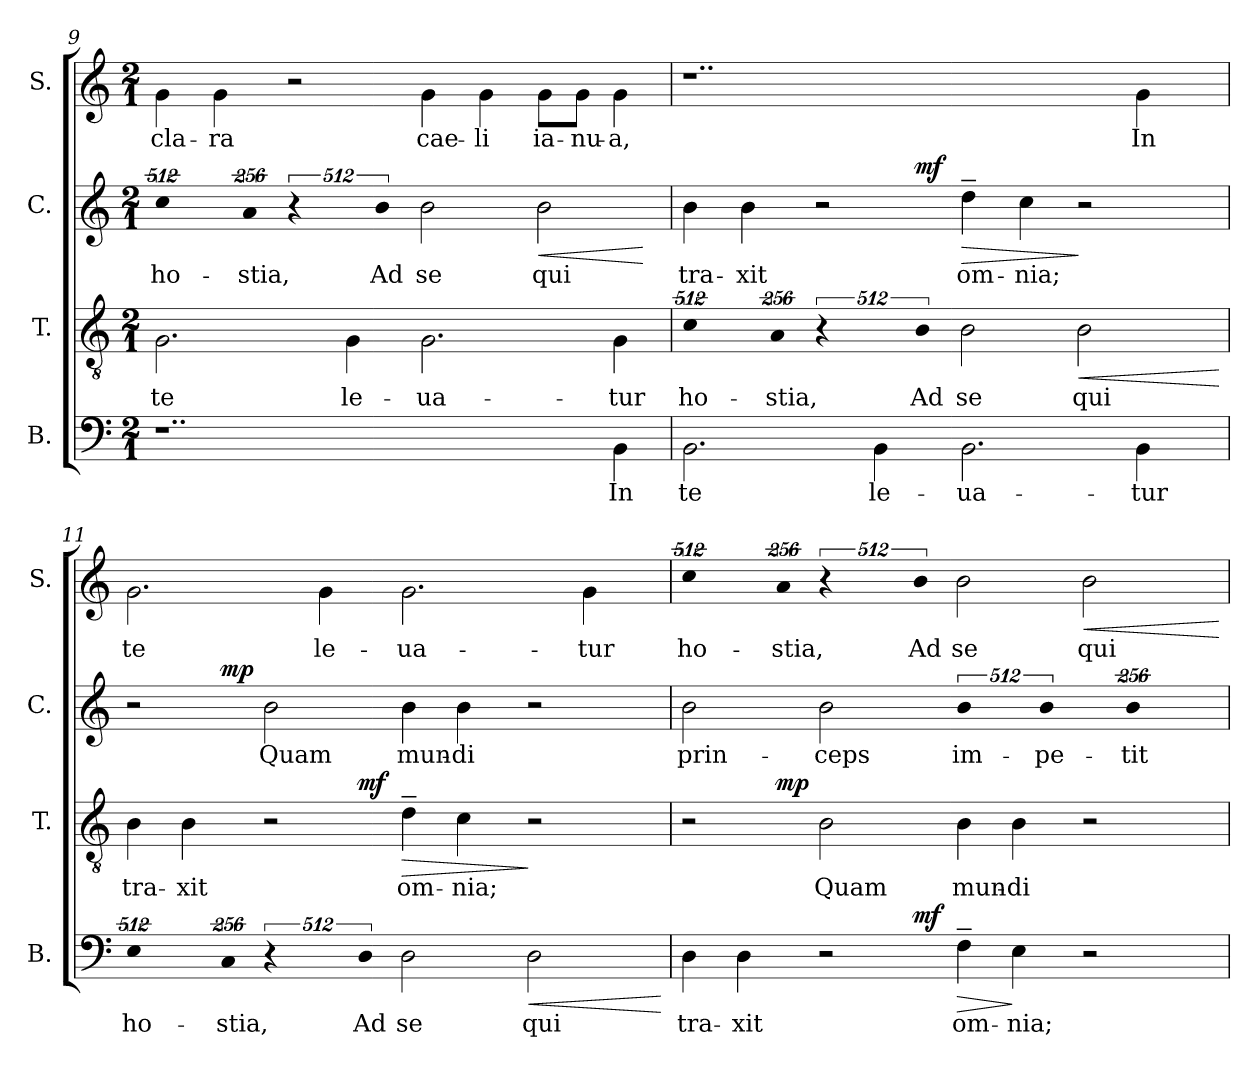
**kern	**text	**dynam	**kern	**text	**dynam	**kern	**text	**dynam	**kern	**text	**dynam
*part4	*part4	*part4	*part3	*part3	*part3	*part2	*part2	*part2	*part1	*part1	*part1
*staff4	*staff4	*staff4	*staff3	*staff3	*staff3	*staff2	*staff2	*staff2	*staff1	*staff1	*staff1
*I"B.	*	*	*I"T.	*	*	*I"C.	*	*	*I"S.	*	*
*I'B.	*	*	*I'T.	*	*	*I'C.	*	*	*I'S.	*	*
!!LO:LB:g=z
*clefF4	*	*	*clefGv2	*	*	*clefG2	*	*	*clefG2	*	*
*	*	*	*ITrd7c12	*	*	*	*	*	*	*	*
*k[]	*	*	*k[]	*	*	*k[]	*	*	*k[]	*	*
*C:	*	*	*C:	*	*	*C:	*	*	*C:	*	*
*M2/1	*	*	*M2/1	*	*	*M2/1	*	*	*M2/1	*	*
=9	=9	=9	=9	=9	=9	=9	=9	=9	=9	=9	=9
!	!	!	!	!LO:LY:b:color=#000000	!	!LO:N:vis=2	!	!	!	!	!
!	!	!	!	!	!	!	!LO:LY:b:color=#000000	!	!	!	!
!	!	!	!	!	!	!	!	!	!	!LO:LY:b:color=#000000	!
1..r	.	.	2.GGi\	te	.	1024%341cci\	ho-	.	4gi\	cla-	.
!	!	!	!	!	!	!	!	!	!	!LO:LY:b:color=#000000	!
.	.	.	.	.	.	.	.	.	4gi\	-ra	.
!	!	!	!	!	!	!LO:N:vis=4	!	!	!	!	!
!	!	!	!	!	!	!	!LO:LY:b:color=#000000	!	!	!	!
.	.	.	.	.	.	1024%171ai\	-stia,	.	.	.	.
!	!	!	!	!	!	!LO:N:vis=2	!	!	!	!	!
.	.	.	.	.	.	1024%341r	.	.	2r	.	.
!	!	!	!	!LO:LY:b:color=#000000	!	!	!	!	!	!	!
.	.	.	4GGi\	le-	.	.	.	.	.	.	.
!	!	!	!	!	!	!LO:N:vis=4	!	!	!	!	!
!	!	!	!	!	!	!	!LO:LY:b:color=#000000	!	!	!	!
.	.	.	.	.	.	1024%171bi\	Ad	.	.	.	.
!	!	!	!	!LO:LY:b:color=#000000	!	!	!	!	!	!	!
!	!	!	!	!	!	!	!LO:LY:b:color=#000000	!	!	!	!
!	!	!	!	!	!	!	!	!	!	!LO:LY:b:color=#000000	!
.	.	.	2.GGi\	-ua-	.	2bi\	se	.	4gi\	cae-	.
!	!	!	!	!	!	!	!	!	!	!LO:LY:b:color=#000000	!
.	.	.	.	.	.	.	.	.	4gi\	-li	.
!	!	!	!	!	!	!	!LO:LY:b:color=#000000	!LO:HP:b	!	!	!
!	!	!	!	!	!	!	!	!	!	!LO:LY:b:color=#000000	!
.	.	.	.	.	.	2bi\	qui	<	8gi\L	ia-	.
!	!	!	!	!	!	!	!	!	!	!LO:LY:b:color=#000000	!
.	.	.	.	.	.	.	.	.	8gi\J	-nu-	.
!	!LO:LY:b:color=#000000	!	!	!	!	!	!	!	!	!	!
!	!	!	!	!LO:LY:b:color=#000000	!	!	!	!	!	!	!
!	!	!	!	!	!	!	!	!	!	!LO:LY:b:color=#000000	!
4BBi\	In	.	4GGi\	-tur	.	.	.	.	4gi\	-a,	.
.	.	.	.	.	.	.	.	[	.	.	.
=10	=10	=10	=10	=10	=10	=10	=10	=10	=10	=10	=10
!	!LO:LY:b:color=#000000	!	!LO:N:vis=2	!	!	!	!	!	!	!	!
!	!	!	!	!LO:LY:b:color=#000000	!	!	!	!	!	!	!
!	!	!	!	!	!	!	!LO:LY:b:color=#000000	!	!	!	!
*	*	*	*	*	*	*^	*	*	*	*	*
2.BBi\	te	.	1024%341Ci\	ho-	.	4bi\	2ryy	tra-	.	1..r	.	.
!	!	!	!	!	!	!	!	!LO:LY:b:color=#000000	!	!	!	!
.	.	.	.	.	.	4bi\	.	-xit	.	.	.	.
!	!	!	!LO:N:vis=4	!	!	!	!	!	!	!	!	!
!	!	!	!	!LO:LY:b:color=#000000	!	!	!	!	!	!	!	!
.	.	.	1024%171AAi\	-stia,	.	.	.	.	.	.	.	.
!	!	!	!LO:N:vis=2	!	!	!	!	!	!	!	!	!
.	.	.	1024%341r	.	.	2r	4ryy	.	.	.	.	.
!	!LO:LY:b:color=#000000	!	!	!	!	!	!	!	!	!	!	!
4BBi\	le-	.	.	.	.	.	16ryy	.	.	.	.	.
.	.	.	.	.	.	.	64ryy	.	.	.	.	.
.	.	.	.	.	.	.	256ryy	.	.	.	.	.
.	.	.	.	.	.	.	1024ryy	.	.	.	.	.
!	!	!	!LO:N:vis=4	!	!	!	!	!	!	!	!	!
!	!	!	!	!LO:LY:b:color=#000000	!	!	!	!	!	!	!	!
.	.	.	1024%171BBi\	Ad	.	.	1ryy	.	mf	.	.	.
!	!LO:LY:b:color=#000000	!	!	!	!	!	!	!	!	!	!	!
!	!	!	!	!LO:LY:b:color=#000000	!	!	!	!	!	!	!	!
!	!	!	!	!	!	!	!	!LO:LY:b:color=#000000	!LO:HP:b	!	!	!
2.BBi\	-ua-	.	2BBi\	se	.	4dd~i\	.	om-	>	.	.	.
!	!	!	!	!	!	!	!	!LO:LY:b:color=#000000	!	!	!	!
.	.	.	.	.	.	4cci\	.	-nia;	.	.	.	.
!	!	!	!	!LO:LY:b:color=#000000	!LO:HP:b	!	!	!	!	!	!	!
.	.	.	2BBi\	qui	<	2r	.	.	]	.	.	.
!	!LO:LY:b:color=#000000	!	!	!	!	!	!	!	!	!	!	!
!	!	!	!	!	!	!	!	!	!	!	!LO:LY:b:color=#000000	!
4BBi\	-tur	.	.	.	.	.	.	.	.	4gi\	In	.
.	.	.	.	.	.	.	8ryy	.	.	.	.	.
.	.	.	.	.	.	.	32ryy	.	.	.	.	.
.	.	.	.	.	.	.	128ryy	.	.	.	.	.
.	.	.	.	.	.	.	512.ryy	.	.	.	.	.
.	.	.	.	.	[	.	.	.	.	.	.	.
!!LO:LB:g=z
=11	=11	=11	=11	=11	=11	=11	=11	=11	=11	=11	=11	=11
!LO:N:vis=2	!	!	!	!	!	!	!	!	!	!	!	!
!	!LO:LY:b:color=#000000	!	!	!	!	!	!	!	!	!	!	!
!	!	!	!	!LO:LY:b:color=#000000	!	!	!	!	!	!	!	!
!	!	!	!	!	!	!	!	!	!	!	!LO:LY:b:color=#000000	!
*	*	*	*^	*	*	*	*	*	*	*	*	*
1024%341Ei\	ho-	.	4BBi\	2ryy	tra-	.	2r	4ryy	.	.	2.gi\	te	.
!	!	!	!	!	!LO:LY:b:color=#000000	!	!	!	!	!	!	!	!
.	.	.	4BBi\	.	-xit	.	.	16ryy	.	.	.	.	.
.	.	.	.	.	.	.	.	64ryy	.	.	.	.	.
.	.	.	.	.	.	.	.	256ryy	.	.	.	.	.
.	.	.	.	.	.	.	.	1024ryy	.	.	.	.	.
!LO:N:vis=4	!	!	!	!	!	!	!	!	!	!	!	!	!
!	!LO:LY:b:color=#000000	!	!	!	!	!	!	!	!	!	!	!	!
1024%171Ci\	-stia,	.	.	.	.	.	.	1ryy	.	mp	.	.	.
!LO:N:vis=2	!	!	!	!	!	!	!	!	!	!	!	!	!
!	!	!	!	!	!	!	!	!	!LO:LY:b:color=#000000	!	!	!	!
1024%341r	.	.	2r	4ryy	.	.	2bi\	.	Quam	.	.	.	.
!	!	!	!	!	!	!	!	!	!	!	!	!LO:LY:b:color=#000000	!
.	.	.	.	16ryy	.	.	.	.	.	.	4gi\	le-	.
.	.	.	.	64ryy	.	.	.	.	.	.	.	.	.
.	.	.	.	256ryy	.	.	.	.	.	.	.	.	.
.	.	.	.	1024ryy	.	.	.	.	.	.	.	.	.
!LO:N:vis=4	!	!	!	!	!	!	!	!	!	!	!	!	!
!	!LO:LY:b:color=#000000	!	!	!	!	!	!	!	!	!	!	!	!
1024%171Di\	Ad	.	.	1ryy	.	mf	.	.	.	.	.	.	.
!	!LO:LY:b:color=#000000	!	!	!	!	!	!	!	!	!	!	!	!
!	!	!	!	!	!LO:LY:b:color=#000000	!LO:HP:b	!	!	!	!	!	!	!
!	!	!	!	!	!	!	!	!	!LO:LY:b:color=#000000	!	!	!	!
!	!	!	!	!	!	!	!	!	!	!	!	!LO:LY:b:color=#000000	!
2Di\	se	.	4D~i\	.	om-	>	4bi\	.	mun-	.	2.gi\	-ua-	.
!	!	!	!	!	!LO:LY:b:color=#000000	!	!	!	!	!	!	!	!
!	!	!	!	!	!	!	!	!	!LO:LY:b:color=#000000	!	!	!	!
.	.	.	4Ci\	.	-nia;	.	4bi\	.	-di	.	.	.	.
.	.	.	.	.	.	.	.	2ryy	.	.	.	.	.
!	!LO:LY:b:color=#000000	!LO:HP:b	!	!	!	!	!	!	!	!	!	!	!
2Di\	qui	<	2r	.	.	]	2r	.	.	.	.	.	.
!	!	!	!	!	!	!	!	!	!	!	!	!LO:LY:b:color=#000000	!
.	.	.	.	.	.	.	.	.	.	.	4gi\	-tur	.
.	.	.	.	8ryy	.	.	.	8ryy	.	.	.	.	.
.	.	.	.	32ryy	.	.	.	32ryy	.	.	.	.	.
.	.	.	.	128ryy	.	.	.	128ryy	.	.	.	.	.
.	.	.	.	512.ryy	.	.	.	512.ryy	.	.	.	.	.
.	.	[	.	.	.	.	.	.	.	.	.	.	.
*	*	*	*	*	*	*	*v	*v	*	*	*	*	*
=12	=12	=12	=12	=12	=12	=12	=12	=12	=12	=12	=12	=12
*	*	*	*	*	*	*	*^	*	*	*	*	*
!	!LO:LY:b:color=#000000	!	!	!	!	!	!	!	!	!	!	!	!
*	*	*	*	*	*	*	*v	*v	*	*	*	*	*
*	*	*	*	*	*	*	*^	*	*	*	*	*
!	!	!	!	!	!	!	!	!	!LO:LY:b:color=#000000	!	!LO:N:vis=2	!	!
*	*	*	*	*	*	*	*v	*v	*	*	*	*	*
*	*	*	*	*	*	*	*^	*	*	*	*	*
!	!	!	!	!	!	!	!	!	!	!	!	!LO:LY:b:color=#000000	!
*^	*	*	*	*	*	*	*v	*v	*	*	*	*	*
4Di\	2ryy	tra-	.	2r	4ryy	.	.	2bi\	prin-	.	1024%341cci\	ho-	.
!	!	!LO:LY:b:color=#000000	!	!	!	!	!	!	!	!	!	!	!
4Di\	.	-xit	.	.	16ryy	.	.	.	.	.	.	.	.
.	.	.	.	.	64ryy	.	.	.	.	.	.	.	.
.	.	.	.	.	256ryy	.	.	.	.	.	.	.	.
.	.	.	.	.	1024ryy	.	.	.	.	.	.	.	.
!	!	!	!	!	!	!	!	!	!	!	!LO:N:vis=4	!	!
!	!	!	!	!	!	!	!	!	!	!	!	!LO:LY:b:color=#000000	!
.	.	.	.	.	1ryy	.	mp	.	.	.	1024%171ai\	-stia,	.
!	!	!	!	!	!	!LO:LY:b:color=#000000	!	!	!	!	!	!	!
!	!	!	!	!	!	!	!	!	!LO:LY:b:color=#000000	!	!LO:N:vis=2	!	!
2r	4ryy	.	.	2BBi\	.	Quam	.	2bi\	-ceps	.	1024%341r	.	.
.	16ryy	.	.	.	.	.	.	.	.	.	.	.	.
.	64ryy	.	.	.	.	.	.	.	.	.	.	.	.
.	256ryy	.	.	.	.	.	.	.	.	.	.	.	.
.	1024ryy	.	.	.	.	.	.	.	.	.	.	.	.
!	!	!	!	!	!	!	!	!	!	!	!LO:N:vis=4	!	!
!	!	!	!	!	!	!	!	!	!	!	!	!LO:LY:b:color=#000000	!
.	1ryy	.	mf	.	.	.	.	.	.	.	1024%171bi\	Ad	.
!	!	!LO:LY:b:color=#000000	!LO:HP:b	!	!	!	!	!	!	!	!	!	!
!	!	!	!	!	!	!LO:LY:b:color=#000000	!	!LO:N:vis=2	!	!	!	!	!
!	!	!	!	!	!	!	!	!	!LO:LY:b:color=#000000	!	!	!	!
!	!	!	!	!	!	!	!	!	!	!	!	!LO:LY:b:color=#000000	!
4F~i\	.	om-	>	4BBi\	.	mun-	.	1024%341bi\	im-	.	2bi\	se	.
!	!	!LO:LY:b:color=#000000	!	!	!	!	!	!	!	!	!	!	!
!	!	!	!	!	!	!LO:LY:b:color=#000000	!	!	!	!	!	!	!
4Ei\	.	-nia;	]	4BBi\	.	-di	.	.	.	.	.	.	.
!	!	!	!	!	!	!	!	!LO:N:vis=2	!	!	!	!	!
!	!	!	!	!	!	!	!	!	!LO:LY:b:color=#000000	!	!	!	!
.	.	.	.	.	2ryy	.	.	1024%341bi\	-pe-	.	.	.	.
!	!	!	!	!	!	!	!	!	!	!	!	!LO:LY:b:color=#000000	!LO:HP:b
2r	.	.	.	2r	.	.	.	.	.	.	2bi\	qui	<
!	!	!	!	!	!	!	!	!LO:N:vis=2	!	!	!	!	!
!	!	!	!	!	!	!	!	!	!LO:LY:b:color=#000000	!	!	!	!
.	.	.	.	.	.	.	.	512%171bi\	-tit	.	.	.	.
.	8ryy	.	.	.	8ryy	.	.	.	.	.	.	.	.
.	32ryy	.	.	.	32ryy	.	.	.	.	.	.	.	.
.	128ryy	.	.	.	128ryy	.	.	.	.	.	.	.	.
.	512.ryy	.	.	.	512.ryy	.	.	.	.	.	.	.	.
.	.	.	.	.	.	.	.	.	.	.	.	.	[
*v	*v	*	*	*	*	*	*	*	*	*	*	*	*
*	*	*	*v	*v	*	*	*	*	*	*	*	*
=	=	=	=	=	=	=	=	=	=	=	=
*-	*-	*-	*-	*-	*-	*-	*-	*-	*-	*-	*-
